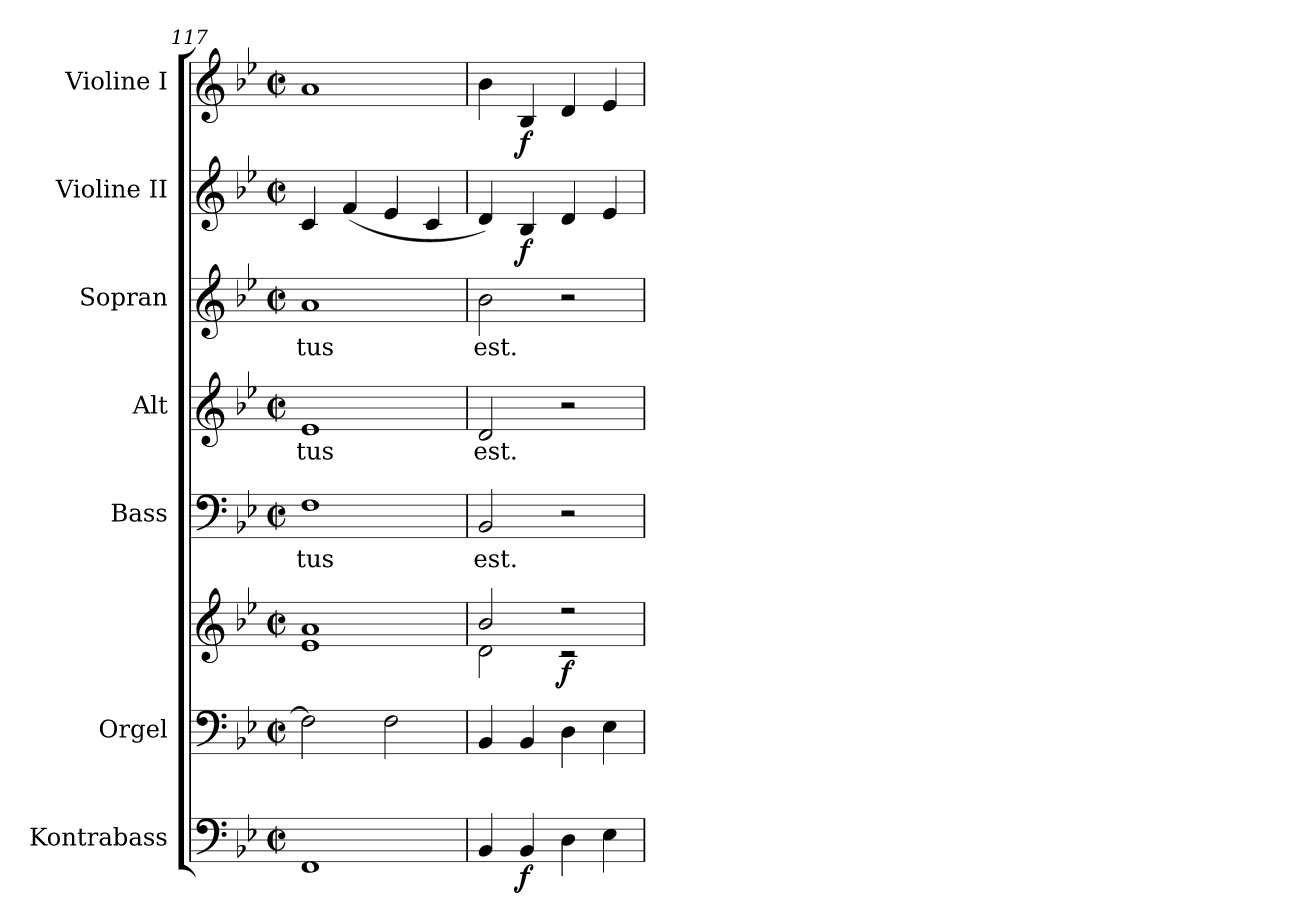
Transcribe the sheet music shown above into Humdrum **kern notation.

**kern	**dynam	**kern	**kern	**dynam	**kern	**text	**kern	**text	**kern	**text	**kern	**dynam	**kern	**dynam
*part7	*part7	*part6	*part6	*part6	*part5	*part5	*part4	*part4	*part3	*part3	*part2	*part2	*part1	*part1
*staff8	*staff8	*staff7	*staff6	*staff6/7	*staff5	*staff5	*staff4	*staff4	*staff3	*staff3	*staff2	*staff2	*staff1	*staff1
*I"Kontrabass	*	*I"Orgel	*	*	*I"Bass	*	*I"Alt	*	*I"Sopran	*	*I"Violine II	*	*I"Violine I	*
*I'Kb.	*	*I'Org.	*	*	*I'B	*	*I'A	*	*I'S	*	*I'Vl. II	*	*I'Vl. I	*
*clefF4	*	*clefF4	*clefG2	*	*clefF4	*	*clefG2	*	*clefG2	*	*clefG2	*	*clefG2	*
*ITrd7c12	*	*	*	*	*	*	*	*	*	*	*	*	*	*
*k[b-e-]	*	*k[b-e-]	*k[b-e-]	*	*k[b-e-]	*	*k[b-e-]	*	*k[b-e-]	*	*k[b-e-]	*	*k[b-e-]	*
*B-:	*	*B-:	*B-:	*	*B-:	*	*B-:	*	*B-:	*	*B-:	*	*B-:	*
*M2/2	*	*M2/2	*M2/2	*	*M2/2	*	*M2/2	*	*M2/2	*	*M2/2	*	*M2/2	*
*met(c|)	*	*met(c|)	*met(c|)	*	*met(c|)	*	*met(c|)	*	*met(c|)	*	*met(c|)	*	*met(c|)	*
=117	=117	=117	=117	=117	=117	=117	=117	=117	=117	=117	=117	=117	=117	=117
*	*	*	*^	*	*	*	*	*	*	*	*	*	*	*
!	!	!	!	!	!	!	!LO:LY:b	!	!LO:LY:b	!	!LO:LY:b	!	!	!	!
1FFF	.	2F\]	1a	1e-	.	1F	-tus	1e-	-tus	1a	-tus	4c/	.	1a	.
.	.	.	.	.	.	.	.	.	.	.	.	(<4f/	.	.	.
.	.	2F\	.	.	.	.	.	.	.	.	.	4e-/	.	.	.
.	.	.	.	.	.	.	.	.	.	.	.	4c/	.	.	.
=118	=118	=118	=118	=118	=118	=118	=118	=118	=118	=118	=118	=118	=118	=118	=118
!	!	!	!	!	!	!	!LO:LY:b	!	!LO:LY:b	!	!LO:LY:b	!	!	!	!
4BBB-/	.	4BB-/	2b-/	2d\	.	2BB-/	est.	2d/	est.	2b-\	est.	4d/)	.	4b-\	.
!	!LO:DY:b	!	!	!	!	!	!	!	!	!	!	!	!LO:DY:b	!	!LO:DY:b
4BBB-/	f	4BB-/	.	.	.	.	.	.	.	.	.	4B-/	f	4B-/	f
!	!	!	!	!	!LO:DY:b	!	!	!	!	!	!	!	!	!	!
4DD\	.	4D\	2r	2r	f	2r	.	2r	.	2r	.	4d/	.	4d/	.
4EE-\	.	4E-\	.	.	.	.	.	.	.	.	.	4e-/	.	4e-/	.
*	*	*	*v	*v	*	*	*	*	*	*	*	*	*	*	*
=	=	=	=	=	=	=	=	=	=	=	=	=	=	=
*-	*-	*-	*-	*-	*-	*-	*-	*-	*-	*-	*-	*-	*-	*-
